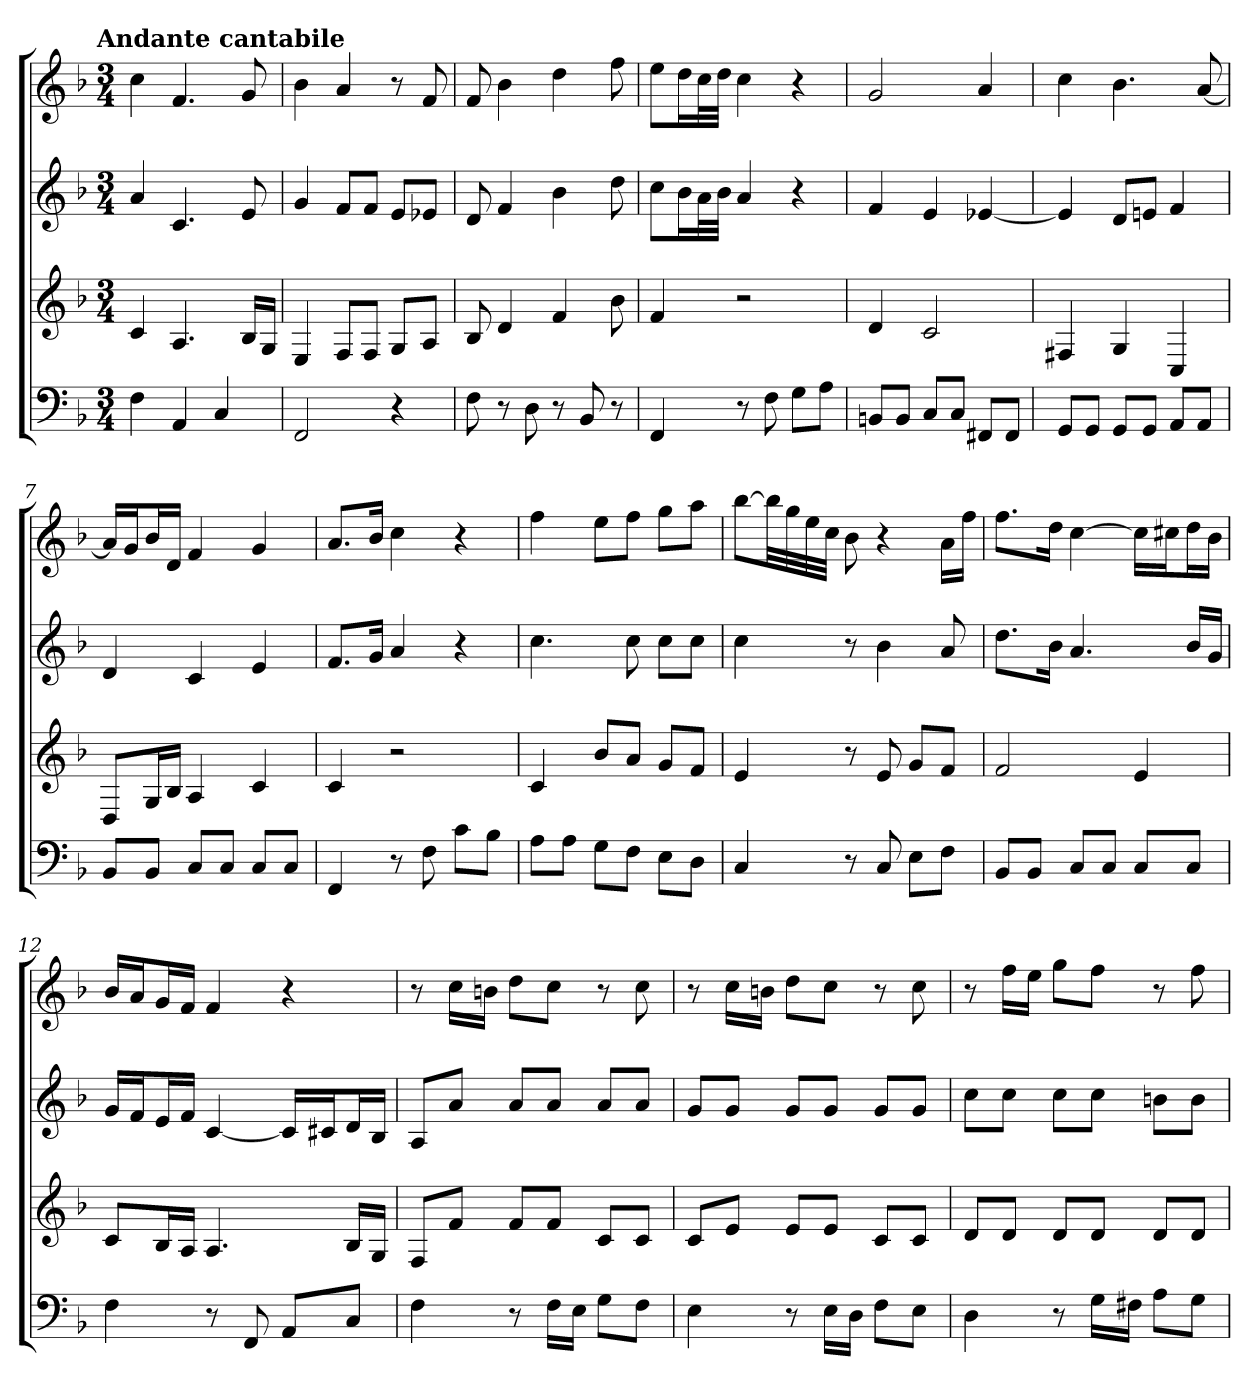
**kern	**kern	**kern	**kern
*part4	*part3	*part2	*part1
*staff4	*staff3	*staff2	*staff1
*k[b-]	*k[b-]	*k[b-]	*k[b-]
*F:	*F:	*F:	*F:
!!LO:TX:omd:t=Andante cantabile
*M3/4	*M3/4	*M3/4	*M3/4
*MM72	*MM72	*MM72	*MM72
=	=	=	=
4F	4c	4a	4cc
4AA	4.A	4.c	4.f
4C	.	.	.
.	16B-LL	8e	8g
.	16GJJ	.	.
=2	=2	=2	=2
2FF	4E	4g	4b-
.	8FL	8fL	4a
.	8FJ	8fJ	.
4r	8GL	8eL	8r
.	8AJ	8e-XJ	8f
=3	=3	=3	=3
8F	8B-	8d	8f
8r	4d	4f	4b-
8D	.	.	.
8r	4f	4b-	4dd
8BB-	.	.	.
8r	8b-	8dd	8ff
=4	=4	=4	=4
4FF	4f	8ccL	8eeL
.	.	16b-L	16ddL
.	.	32aL	32ccL
.	.	32b-JJJ	32ddJJJ
8r	2r	4a	4cc
8F	.	.	.
8GL	.	4r	4r
8AJ	.	.	.
=5	=5	=5	=5
8BBnL	4d	4f	2g
8BBJ	.	.	.
8CL	2c	4e	.
8CJ	.	.	.
8FF#XL	.	[4e-X	4a
8FF#J	.	.	.
=6	=6	=6	=6
8GGL	4F#X	4e-]	4cc
8GGJ	.	.	.
8GGL	4G	8dL	4.b-
8GGJ	.	8enJ	.
8AAL	4C	4f	.
8AAJ	.	.	[8a
=7	=7	=7	=7
8BB-L	8DL	4d	16aLL]
.	.	.	16gJ
8BB-J	16GL	.	16b-L
.	16B-JJ	.	16dJJ
8CL	4A	4c	4f
8CJ	.	.	.
8CL	4c	4e	4g
8CJ	.	.	.
=8	=8	=8	=8
4FF	4c	8.fL	8.aL
.	.	16gJk	16b-Jk
8r	2r	4a	4cc
8F	.	.	.
8cL	.	4r	4r
8B-J	.	.	.
=9	=9	=9	=9
8AL	4c	4.cc	4ff
8AJ	.	.	.
8GL	8b-L	.	8eeL
8FJ	8aJ	8cc	8ffJ
8EL	8gL	8ccL	8ggL
8DJ	8fJ	8ccJ	8aaJ
=10	=10	=10	=10
4C	4e	4cc	[8bb-L
.	.	.	32bb-LL]
.	.	.	32gg
.	.	.	32ee
.	.	.	32ccJJJ
8r	8r	8r	8b-
8C	8e	4b-	4r
8EL	8gL	.	.
8FJ	8fJ	8a	16aLL
.	.	.	16ffJJ
=11	=11	=11	=11
8BB-L	2f	8.ddL	8.ffL
8BB-J	.	.	.
.	.	16b-Jk	16ddJk
8CL	.	4.a	[4cc
8CJ	.	.	.
8CL	4e	.	16ccLL]
.	.	.	16cc#XJ
8CJ	.	16b-LL	16ddL
.	.	16gJJ	16b-JJ
=12	=12	=12	=12
4F	8cL	16gLL	16b-LL
.	.	16fJ	16aJ
.	16B-L	16eL	16gL
.	16AJJ	16fJJ	16fJJ
8r	4.A	[4c	4f
8FF	.	.	.
8AAL	.	16cLL]	4r
.	.	16c#XJ	.
8CJ	16B-LL	16dL	.
.	16GJJ	16B-JJ	.
=13	=13	=13	=13
4F	8FL	8AL	8r
.	8fJ	8aJ	16ccLL
.	.	.	16bnJJ
8r	8fL	8aL	8ddL
16FLL	8fJ	8aJ	8ccJ
16EJJ	.	.	.
8GL	8cL	8aL	8r
8FJ	8cJ	8aJ	8cc
=14	=14	=14	=14
4E	8cL	8gL	8r
.	8eJ	8gJ	16ccLL
.	.	.	16bnJJ
8r	8eL	8gL	8ddL
16ELL	8eJ	8gJ	8ccJ
16DJJ	.	.	.
8FL	8cL	8gL	8r
8EJ	8cJ	8gJ	8cc
=15	=15	=15	=15
4D	8dL	8ccL	8r
.	8dJ	8ccJ	16ffLL
.	.	.	16eeJJ
8r	8dL	8ccL	8ggL
16GLL	8dJ	8ccJ	8ffJ
16F#XJJ	.	.	.
8AL	8dL	8bnL	8r
8GJ	8dJ	8bJ	8ff
=	=	=	=
*-	*-	*-	*-
